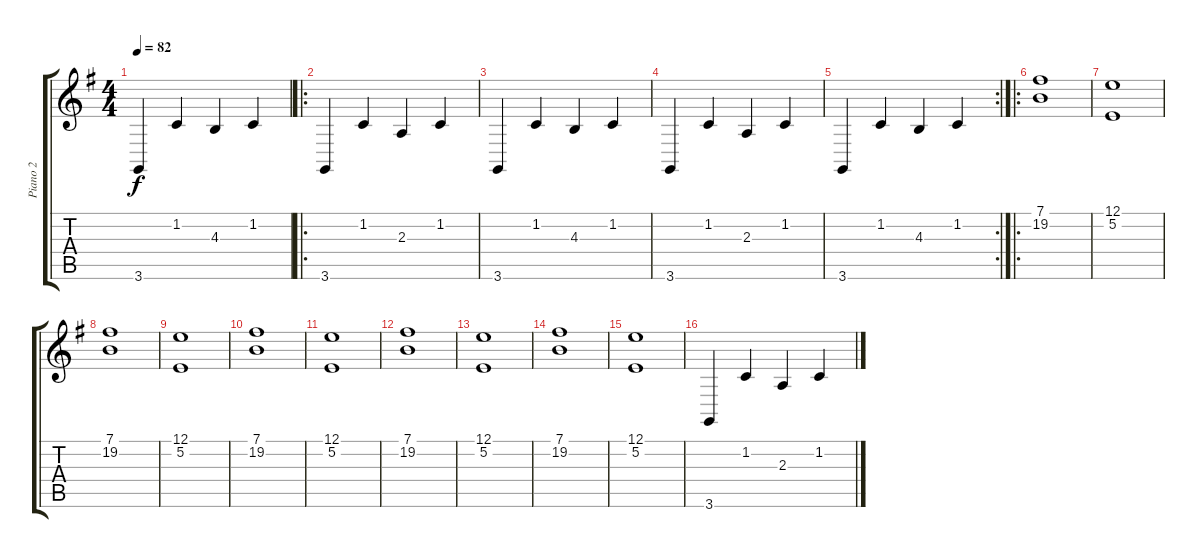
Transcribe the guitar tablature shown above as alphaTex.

\track ("Piano 2" "Piano 2") {instrument acousticgrandpiano}
\staff {score tabs}
\tuning (E4 B3 G3 D3 A2 E2) {hide}
\ts (4 4)
\tempo 82
\clef g2
\ks g
3.6.4{dy f} 1.2.4 4.3.4 1.2.4 |
\ro
3.6.4 1.2.4 2.3.4 1.2.4 |
3.6.4 1.2.4 4.3.4 1.2.4 |
3.6.4 1.2.4 2.3.4 1.2.4 |
\rc 2
3.6.4 1.2.4 4.3.4 1.2.4 |
\ro
(7.1 19.2).1 |
(12.1 5.2).1 |
(7.1 19.2).1 |
(12.1 5.2).1 |
(7.1 19.2).1 |
(12.1 5.2).1 |
(7.1 19.2).1 |
(12.1 5.2).1 |
(7.1 19.2).1 |
(12.1 5.2).1 |
3.6.4 1.2.4 2.3.4 1.2.4
